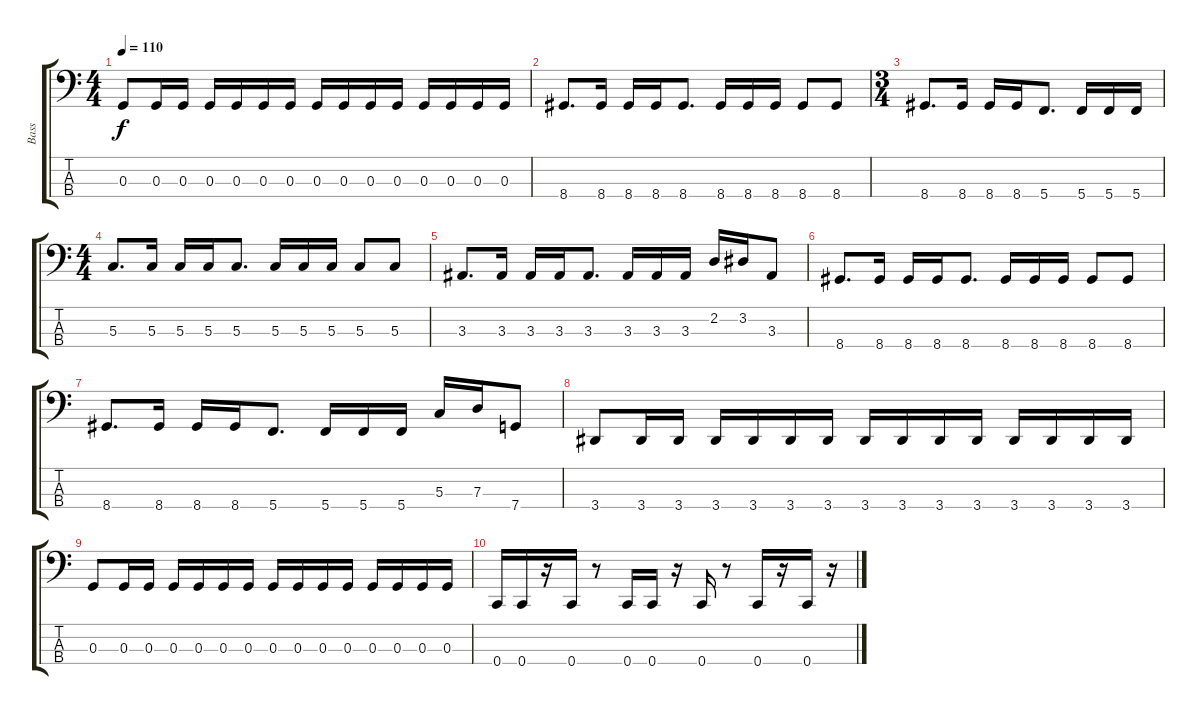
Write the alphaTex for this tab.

\track ("Bass" "Bass") {instrument electricbasspick}
\staff {score tabs}
\tuning (F2 C2 G1 C1) {hide}
\ts (4 4)
\tempo 110
\clef f4
\ks c
0.3.8{dy f} 0.3.16 0.3.16 0.3.16 0.3.16 0.3.16 0.3.16 0.3.16 0.3.16 0.3.16 0.3.16 0.3.16 0.3.16 0.3.16 0.3.16 |
8.4.8{d} 8.4.16 8.4.16 8.4.16 8.4.8{d} 8.4.16 8.4.16 8.4.16 8.4.8 8.4.8 |
\ts (3 4)
8.4.8{d} 8.4.16 8.4.16 8.4.16 5.4.8{d} 5.4.16 5.4.16 5.4.16 |
\ts (4 4)
5.3.8{d} 5.3.16 5.3.16 5.3.16 5.3.8{d} 5.3.16 5.3.16 5.3.16 5.3.8 5.3.8 |
3.3.8{d} 3.3.16 3.3.16 3.3.16 3.3.8{d} 3.3.16 3.3.16 3.3.16 2.2.16 3.2.16 3.3.8 |
8.4.8{d} 8.4.16 8.4.16 8.4.16 8.4.8{d} 8.4.16 8.4.16 8.4.16 8.4.8 8.4.8 |
8.4.8{d} 8.4.16 8.4.16 8.4.16 5.4.8{d} 5.4.16 5.4.16 5.4.16 5.3.16 7.3.16 7.4.8 |
3.4.8 3.4.16 3.4.16 3.4.16 3.4.16 3.4.16 3.4.16 3.4.16 3.4.16 3.4.16 3.4.16 3.4.16 3.4.16 3.4.16 3.4.16 |
0.3.8 0.3.16 0.3.16 0.3.16 0.3.16 0.3.16 0.3.16 0.3.16 0.3.16 0.3.16 0.3.16 0.3.16 0.3.16 0.3.16 0.3.16 |
0.4.16 0.4.16 r.16 0.4.16 r.8 0.4.16 0.4.16 r.16 0.4.16 r.8 0.4.16 r.16 0.4.16 r.16
